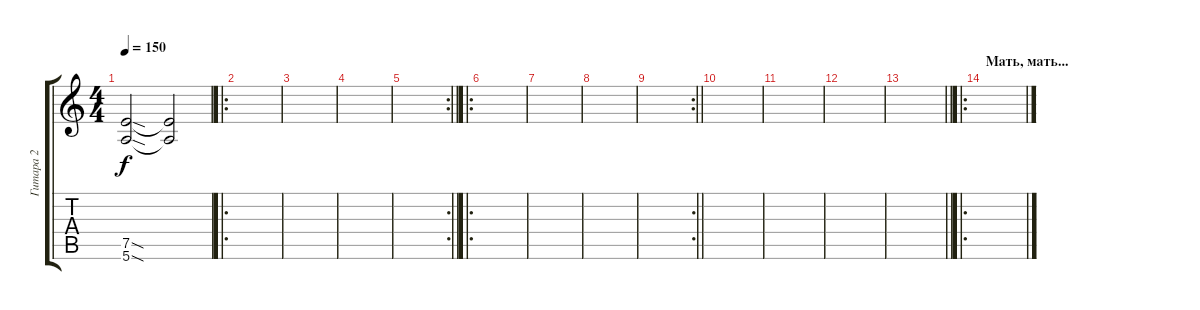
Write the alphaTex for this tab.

\track ("Гитара 2" "Гитара 2") {instrument overdrivenguitar}
\staff {score tabs}
\tuning (E4 B3 G3 D3 A2 E2) {hide}
\ts (4 4)
\tempo 150
\clef g2
\ks c
(7.5{sod} 5.6{sod}).2{dy f} (7.5{t} 5.6{t}).2 |
\ro
|
|
|
\rc 2
\barLineRight lightlight
|
\ro
|
|
|
\rc 2
\barLineRight lightlight
|
|
|
|
\barLineRight lightlight
|
\ro
\section ("" "Мать, мать...")
